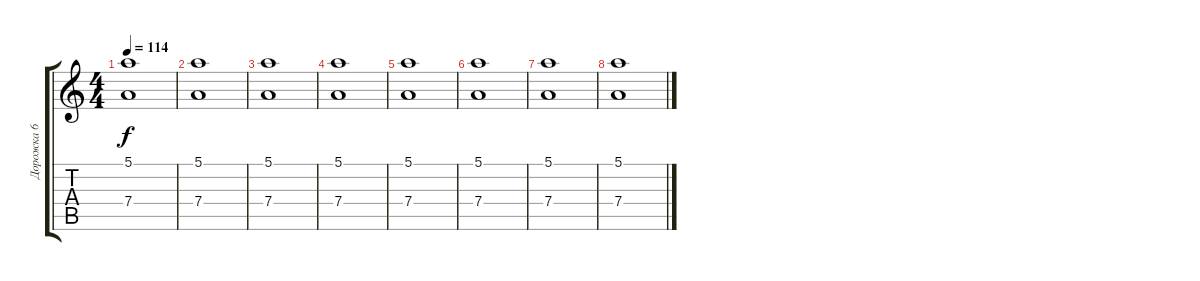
\track ("Дорожка 6" "Дорожка 6") {instrument stringensemble1}
\staff {score tabs}
\tuning (E5 B4 G4 D4 A3 E3) {hide}
\ts (4 4)
\tempo 114
\clef g2
\ks c
(5.1 7.4).1{dy f} |
(5.1 7.4).1 |
(5.1 7.4).1 |
(5.1 7.4).1 |
(5.1 7.4).1 |
(5.1 7.4).1 |
(5.1 7.4).1 |
(5.1 7.4).1
